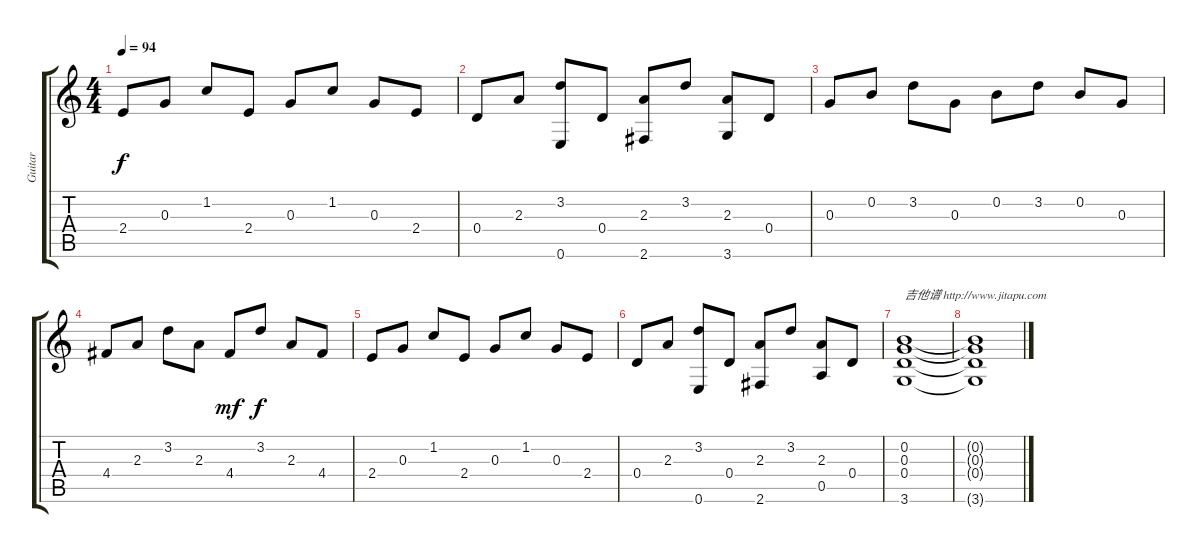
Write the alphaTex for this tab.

\track ("Guitar" "Guitar") {instrument acousticguitarsteel}
\staff {score tabs}
\tuning (E4 B3 G3 D3 A2 E2) {hide}
\ts (4 4)
\tempo 94
\clef g2
\ks c
2.4.8{dy f} 0.3.8 1.2.8 2.4.8 0.3.8 1.2.8 0.3.8 2.4.8 |
0.4.8 2.3.8 (3.2 0.6).8 0.4.8 (2.3 2.6).8 3.2.8 (2.3 3.6).8 0.4.8 |
0.3.8 0.2.8 3.2.8 0.3.8 0.2.8 3.2.8 0.2.8 0.3.8 |
4.4.8 2.3.8 3.2.8 2.3.8 4.4.8{dy mf} 3.2.8{dy f} 2.3.8 4.4.8 |
2.4.8 0.3.8 1.2.8 2.4.8 0.3.8 1.2.8 0.3.8 2.4.8 |
0.4.8 2.3.8 (3.2 0.6).8 0.4.8 (2.3 2.6).8 3.2.8 (2.3 0.5).8 0.4.8 |
(0.2 0.3 0.4 3.6).1{txt "吉他谱 http://www.jitapu.com"} |
(0.2{t} 0.3{t} 0.4{t} 3.6{t}).1
